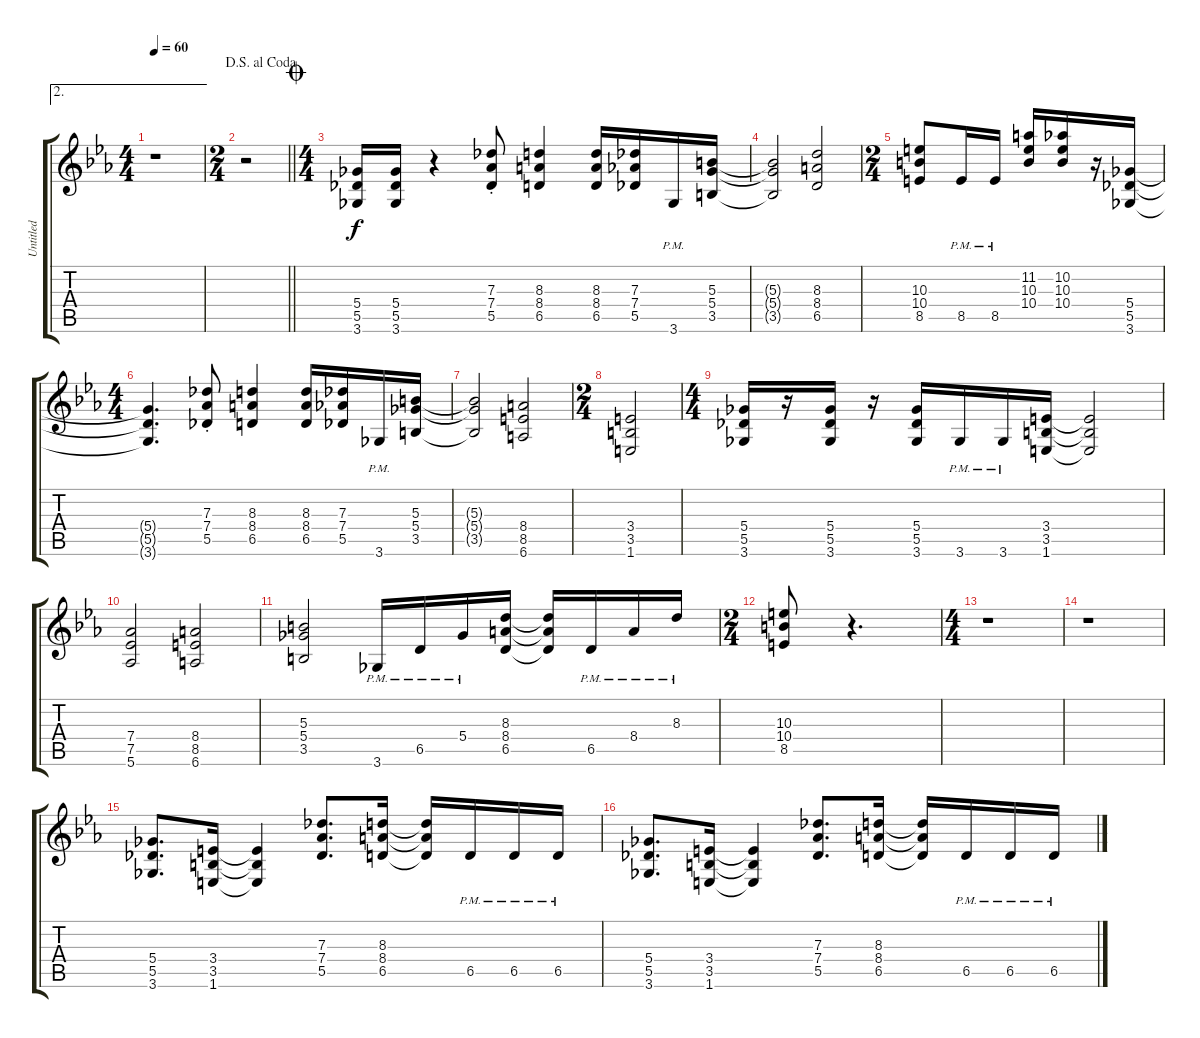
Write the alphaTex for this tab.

\track ("Untitled" "Untitled") {instrument distortionguitar}
\staff {score tabs}
\tuning (Eb4 Bb3 Gb3 Db3 Ab2 Eb2) {hide}
\ae 2
\ts (4 4)
\tempo 60
\clef g2
\ks eb
r.1{dy f} |
\ts (2 4)
\jump dalsegnoalcoda
\barLineRight lightlight
r.2 |
\ts (4 4)
\jump coda
(5.4 5.5 3.6).16 (5.4 5.5 3.6).16 r.4 (7.3{st} 7.4{st} 5.5{st}).8 (8.3 8.4 6.5).4 (8.3 8.4 6.5).16 (7.3 7.4 5.5).16 3.6{pm}.16 (5.3 5.4 3.5).16 |
(5.3{t} 5.4{t} 3.5{t}).2 (8.3 8.4 6.5).2 |
\ts (2 4)
(10.3 10.4 8.5).8 8.5{pm}.16 8.5{pm}.16 (11.2 10.3 10.4).16 (10.2 10.3 10.4).16 r.16 (5.4 5.5 3.6).16 |
\ts (4 4)
(5.4{t} 5.5{t} 3.6{t}).4{d} (7.3{st} 7.4{st} 5.5{st}).8 (8.3 8.4 6.5).4 (8.3 8.4 6.5).16 (7.3 7.4 5.5).16 3.6{pm}.16 (5.3 5.4 3.5).16 |
(5.3{t} 5.4{t} 3.5{t}).2 (8.4 8.5 6.6).2 |
\ts (2 4)
(3.4 3.5 1.6).2 |
\ts (4 4)
(5.4 5.5 3.6).16 r.16 (5.4 5.5 3.6).16 r.16 (5.4 5.5 3.6).16 3.6{pm}.16 3.6{pm}.16 (3.4 3.5 1.6).16 (3.4{t} 3.5{t} 1.6{t}).2 |
(7.4 7.5 5.6).2 (8.4 8.5 6.6).2 |
(5.3 5.4 3.5).2 3.6{pm}.16 6.5{pm}.16 5.4{pm}.16 (8.3 8.4 6.5).16 (8.3{t} 8.4{t} 6.5{t}).16 6.5{pm}.16 8.4{pm}.16 8.3{pm}.16 |
\ts (2 4)
(10.3 10.4 8.5).8 r.4{d} |
\ts (4 4)
r.1 |
r.1 |
(5.4 5.5 3.6).8{d} (3.4 3.5 1.6).16 (3.4{t} 3.5{t} 1.6{t}).4 (7.3 7.4 5.5).8{d} (8.3 8.4 6.5).16 (8.3{t} 8.4{t} 6.5{t}).16 6.5{pm}.16 6.5{pm}.16 6.5{pm}.16 |
(5.4 5.5 3.6).8{d} (3.4 3.5 1.6).16 (3.4{t} 3.5{t} 1.6{t}).4 (7.3 7.4 5.5).8{d} (8.3 8.4 6.5).16 (8.3{t} 8.4{t} 6.5{t}).16 6.5{pm}.16 6.5{pm}.16 6.5{pm}.16
